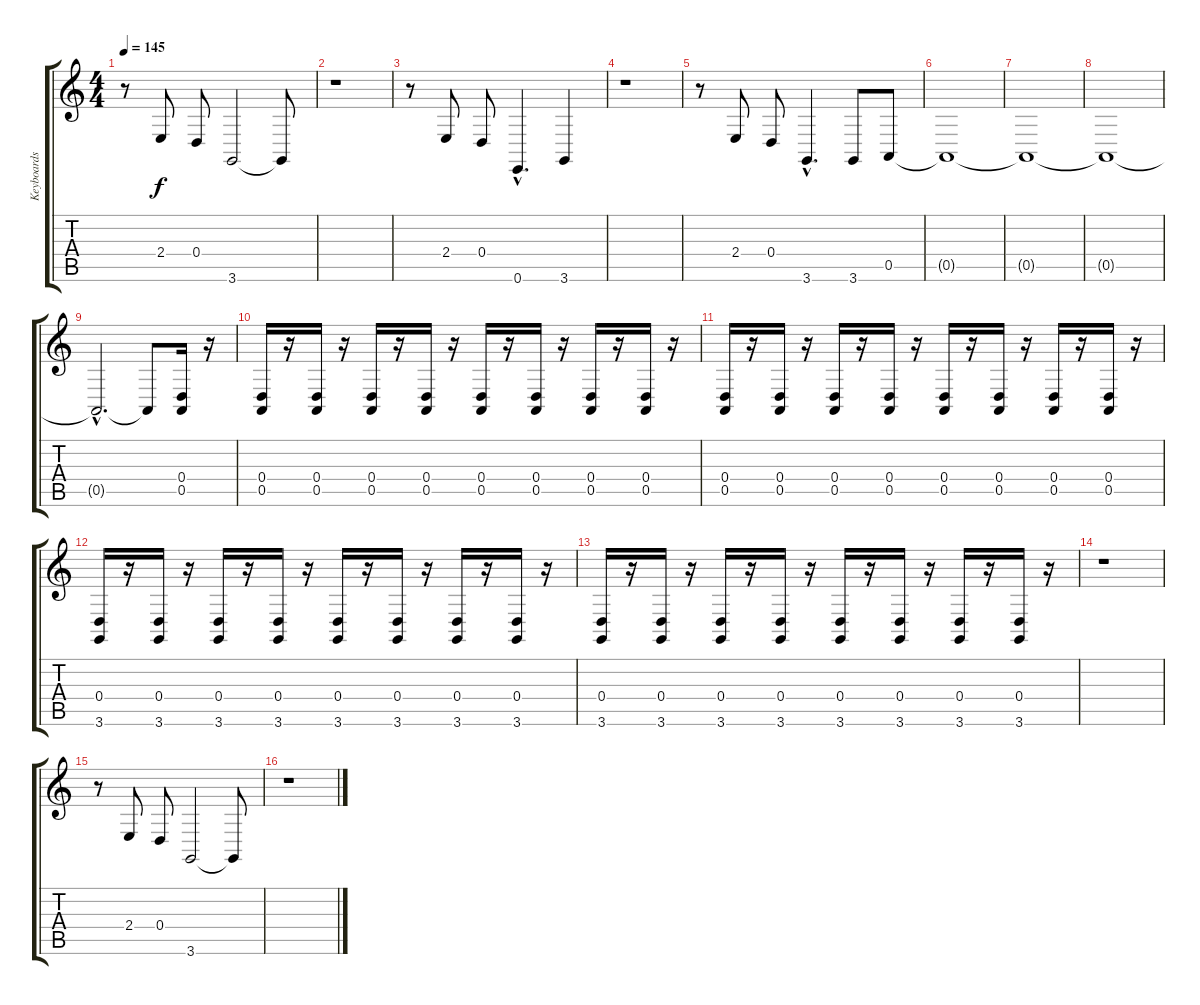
\track ("Keyboards" "Keyboards") {instrument lead8bassandlead}
\staff {score tabs}
\tuning (E4 B3 G3 D3 A2 E2) {hide}
\ts (4 4)
\tempo 145
\clef g2
\ks c
r.8{dy f} 2.4.8 0.4.8 3.6.2 3.6{t}.8 |
r.1 |
r.8 2.4.8 0.4.8 0.6{hac}.4{d} 3.6.4 |
r.1 |
r.8 2.4.8 0.4.8 3.6{hac}.4{d} 3.6.8 0.5.8 |
0.5{t}.1 |
0.5{t}.1 |
0.5{t}.1 |
0.5{hac t}.2{d} 0.5{t}.8 (0.4 0.5).16 r.16 |
(0.4 0.5).16 r.16 (0.4 0.5).16 r.16 (0.4 0.5).16 r.16 (0.4 0.5).16 r.16 (0.4 0.5).16 r.16 (0.4 0.5).16 r.16 (0.4 0.5).16 r.16 (0.4 0.5).16 r.16 |
(0.4 0.5).16 r.16 (0.4 0.5).16 r.16 (0.4 0.5).16 r.16 (0.4 0.5).16 r.16 (0.4 0.5).16 r.16 (0.4 0.5).16 r.16 (0.4 0.5).16 r.16 (0.4 0.5).16 r.16 |
(0.4 3.6).16 r.16 (0.4 3.6).16 r.16 (0.4 3.6).16 r.16 (0.4 3.6).16 r.16 (0.4 3.6).16 r.16 (0.4 3.6).16 r.16 (0.4 3.6).16 r.16 (0.4 3.6).16 r.16 |
(0.4 3.6).16 r.16 (0.4 3.6).16 r.16 (0.4 3.6).16 r.16 (0.4 3.6).16 r.16 (0.4 3.6).16 r.16 (0.4 3.6).16 r.16 (0.4 3.6).16 r.16 (0.4 3.6).16 r.16 |
r.1 |
r.8 2.4.8 0.4.8 3.6.2 3.6{t}.8 |
r.1
